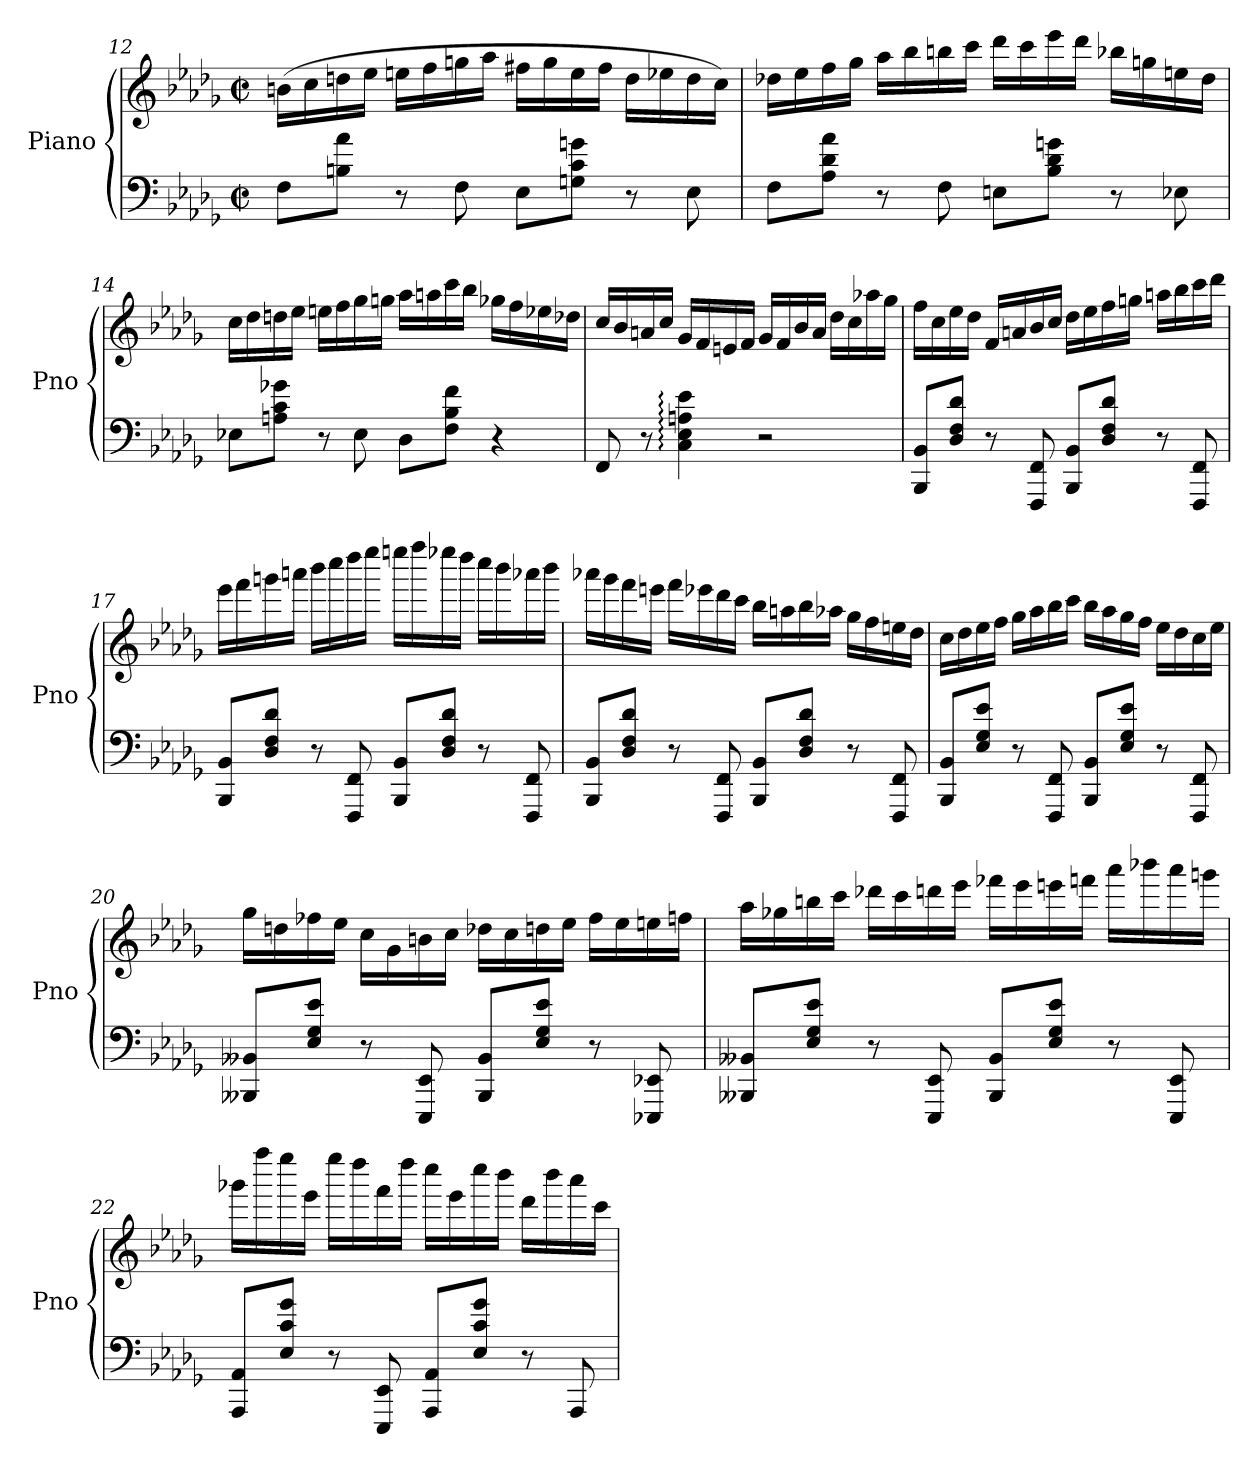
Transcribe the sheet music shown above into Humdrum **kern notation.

**kern	**kern
*part1	*part1
*staff2	*staff1
*I"Piano	*
*I'Pno	*
*clefF4	*clefG2
*k[b-e-a-d-g-]	*k[b-e-a-d-g-]
*D-:	*D-:
*M2/2	*M2/2
*met(c|)	*met(c|)
=12	=12
8F\L	(16bn\LL
.	16cc\
8Bn\ 8a-\J	16ddn\
.	16ee-\JJ
8r	16een\LL
.	16ff\
8F\	16ggn\
.	16aa-\JJ
8E-\L	16ff#X\LL
.	16gg\
8Gn\ 8c\ 8gn\J	16ee\
.	16ff#\JJ
8r	16dd\LL
.	16ee-X\
8E-\	16dd\
.	16cc\JJ)
!!LO:PB:g=z
=13	=13
8F\L	16dd-X\LL
.	16ee-\
8A-\ 8d-\ 8a-\J	16ff\
.	16gg-\JJ
8r	16aa-\LL
.	16bb-\
8F\	16bbn\
.	16ccc\JJ
8En\L	16ddd-\LL
.	16ccc\
8B-\ 8d-\ 8gn\J	16eee-\
.	16ddd-\JJ
8r	16bb-X\LL
.	16ggn\
8E-X\	16een\
.	16dd-\JJ
=14	=14
8E-X\L	16cc\LL
.	16dd-\
8An\ 8c\ 8g-X\J	16ddn\
.	16ee-\JJ
8r	16een\LL
.	16ff\
8E-\	16gg-\
.	16ggn\JJ
8D-\L	16aa-\LL
.	16aan\
8F\ 8B-\ 8f\J	16ccc\
.	16bb-\JJ
4r	16gg-X\LL
.	16ff\
.	16ee-X\
.	16dd-X\JJ
!!LO:LB:g=z
=15	=15
8FF/	16cc/LL
.	16b-/
8r	16an/
.	16cc/JJ
4C\: 4E-\: 4An\: 4e-\:	16g-/LL
.	16f/
.	16en/
.	16f/JJ
2r	16g-/LL
.	16f/
.	16b-/
.	16a/JJ
.	16dd-\LL
.	16cc\
.	16aa-X\
.	16gg-\JJ
=16	=16
8BBB-/ 8BB-/L	16ff\LL
.	16cc\
8D-/ 8F/ 8d-/J	16ee-\
.	16dd-\JJ
8r	16f/LL
.	16an/
8FFF/ 8FF/	16b-/
.	16cc/JJ
8BBB-/ 8BB-/L	16dd-\LL
.	16ee-\
8D-/ 8F/ 8d-/J	16ff\
.	16ggn\JJ
8r	16aan\LL
.	16bb-\
8FFF/ 8FF/	16ccc\
.	16ddd-\JJ
!!LO:LB:g=z
=17	=17
8BBB-/ 8BB-/L	16eee-\LL
.	16fff\
8D-/ 8F/ 8d-/J	16gggn\
.	16aaan\JJ
8r	16bbb-\LL
.	16cccc\
8FFF/ 8FF/	16dddd-\
.	16eeee-\JJ
8BBB-/ 8BB-/L	16eeeen\LL
.	16ffff\
8D-/ 8F/ 8d-/J	16eeee-X\
.	16dddd-\JJ
8r	16cccc\LL
.	16bbb-\
8FFF/ 8FF/	16aaa-\
.	16bbb-\JJ
=18	=18
8BBB-/ 8BB-/L	16aaa-X\LL
.	16ggg-\
8D-/ 8F/ 8d-/J	16fff\
.	16eeen\JJ
8r	16fff\LL
.	16eee-X\
8FFF/ 8FF/	16ddd-\
.	16ccc\JJ
8BBB-/ 8BB-/L	16bb-\LL
.	16aan\
8D-/ 8F/ 8d-/J	16bb-\
.	16aa-X\JJ
8r	16gg-\LL
.	16ff\
8FFF/ 8FF/	16ee\
.	16dd-\JJ
!!LO:LB:g=z
=19	=19
8BBB-/ 8BB-/L	16cc\LL
.	16dd-\
8E-/ 8G-/ 8e-/J	16ee-\
.	16ff\JJ
8r	16gg-\LL
.	16aa-\
8FFF/ 8FF/	16bb-\
.	16ccc\JJ
8BBB-/ 8BB-/L	16bb-\LL
.	16aa-\
8E-/ 8G-/ 8e-/J	16gg-\
.	16ff\JJ
8r	16ee-\LL
.	16dd-\
8FFF/ 8FF/	16cc\
.	16ee-\JJ
=20	=20
8BBB--X/ 8BB--X/L	16gg-\LL
.	16ddn\
8E-/ 8G-/ 8e-/J	16ff-X\
.	16ee-\JJ
8r	16cc\LL
.	16g-\
8EEE-/ 8EE-/	16bn\
.	16cc\JJ
8BBB--/ 8BB--/L	16dd-X\LL
.	16cc\
8E-/ 8G-/ 8e-/J	16ddn\
.	16ee-\JJ
8r	16ff-\LL
.	16ee-\
8EEE-X/ 8EE-X/	16een\
.	16ffn\JJ
!!LO:LB:g=z
=21	=21
8BBB--X/ 8BB--X/L	16aa-\LL
.	16gg-X\
8E-/ 8G-/ 8e-/J	16bbn\
.	16ccc\JJ
8r	16ddd-X\LL
.	16ccc\
8EEE-/ 8EE-/	16dddn\
.	16eee-\JJ
8BBB--/ 8BB--/L	16fff-X\LL
.	16eee-\
8E-/ 8G-/ 8e-/J	16eeen\
.	16fffn\JJ
8r	16aaa-\LL
.	16bbb-X\
8EEE-/ 8EE-/	16aaa-\
.	16gggn\JJ
=22	=22
8AAA-/ 8AA-/L	16ggg-X\LL
.	16ffff\
8E-/ 8c/ 8g-/J	16eeee-\
.	16eee-\JJ
8r	16eeee-\LL
.	16dddd-\
8EEE-/ 8EE-/	16fff\
.	16dddd-\JJ
8AAA-/ 8AA-/L	16cccc\LL
.	16eee-\
8E-/ 8c/ 8g-/J	16cccc\
.	16bbb-\JJ
8r	16ddd-\LL
.	16bbb-\
8AAA-/	16aaa-\
.	16ccc\JJ
=	=
*-	*-
